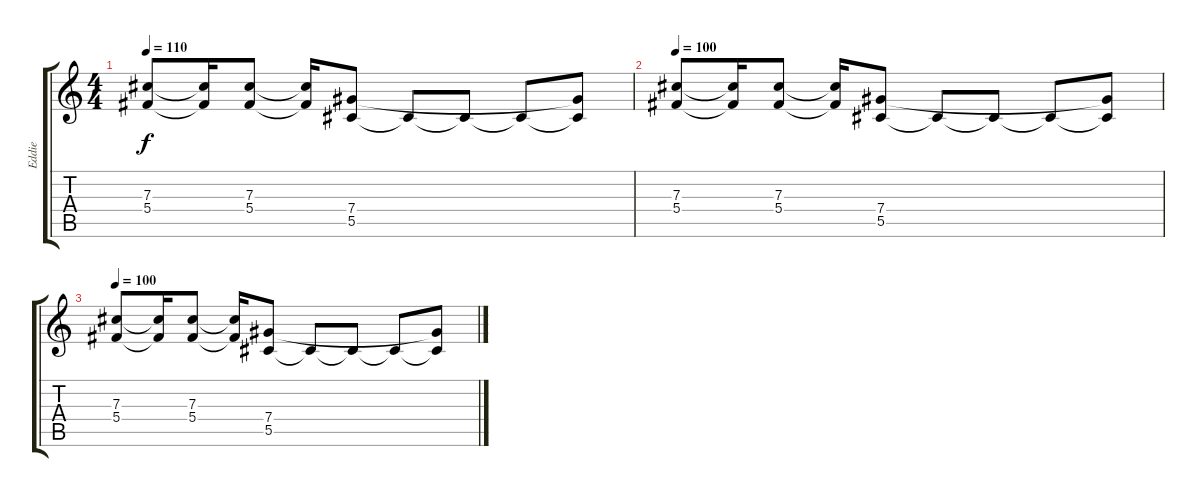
\track ("Eddie" "Eddie") {instrument overdrivenguitar}
\staff {score tabs}
\tuning (Eb4 Bb3 Gb3 Db3 Ab2 Eb2) {hide}
\ts (4 4)
\tempo 110
\clef g2
\ks c
(7.3 5.4).8{dy f volume 6} (7.3{t} 5.4{t}).16 (7.3 5.4).8 (7.3{t} 5.4{t}).16 (7.4 5.5).8 5.5{t}.8 5.5{t}.8 5.5{t}.8 (7.4{t} 5.5{t}).8 |
\tempo 100
(7.3 5.4).8{volume 3} (7.3{t} 5.4{t}).16 (7.3 5.4).8 (7.3{t} 5.4{t}).16 (7.4 5.5).8 5.5{t}.8 5.5{t}.8 5.5{t}.8 (7.4{t} 5.5{t}).8 |
\tempo 100
(7.3 5.4).8{txt "" volume 1} (7.3{t} 5.4{t}).16 (7.3 5.4).8 (7.3{t} 5.4{t}).16 (7.4 5.5).8 5.5{t}.8 5.5{t}.8 5.5{t}.8 (7.4{t} 5.5{t}).8
